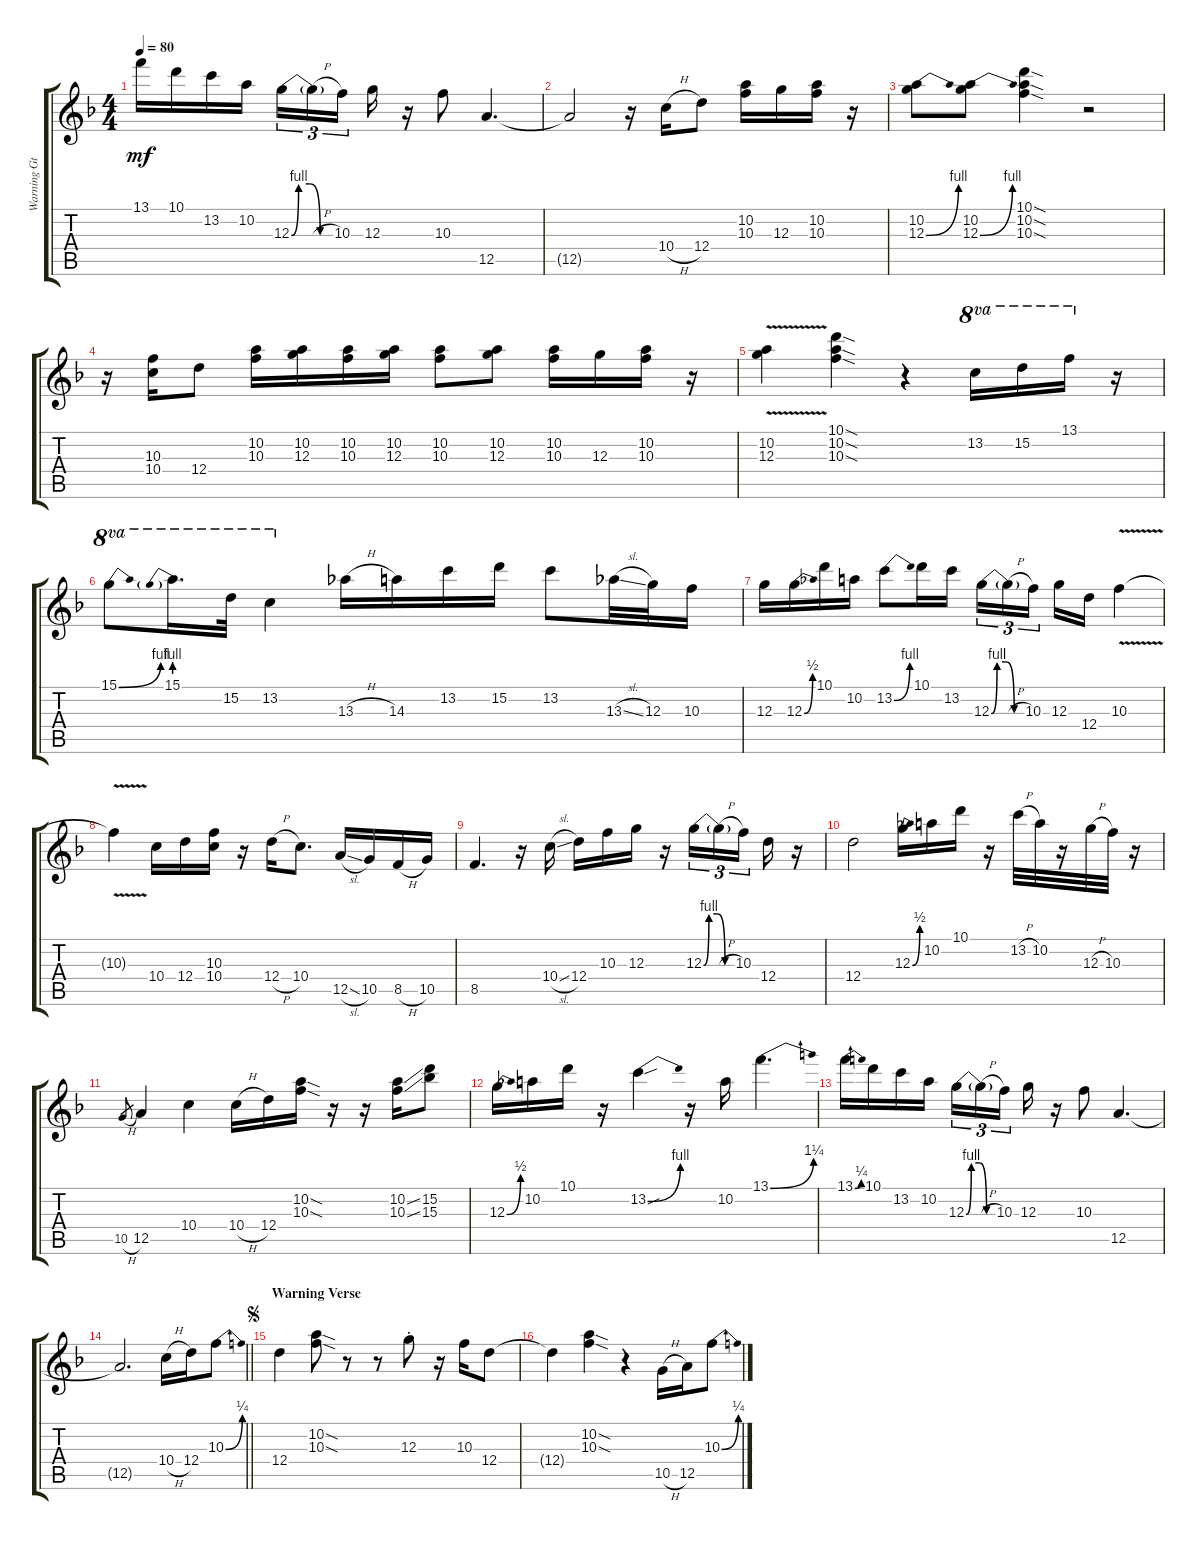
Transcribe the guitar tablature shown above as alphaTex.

\track ("Warning Gtr. 1 (Dist.)" "Warning Gt") {instrument distortionguitar}
\staff {score tabs}
\tuning (E4 B3 G3 D3 A2 E2) {hide}
\ts (4 4)
\tempo 80
\clef g2
\ks f
13.1.16{dy mf} 10.1.16 13.2.16 10.2.16 12.3{be (custom 0 0 10 4 25 4 40 0 60 0)}.16{tu (3 2)} 12.3{h t}.16{tu (3 2)} 10.3.16{tu (3 2) beam splitsecondary} 12.3.16 r.16 10.3.8 12.5.4{d} |
12.5{t}.2 r.16 10.4{h}.16 12.4.8 (10.2 10.3).16 12.3.16 (10.2 10.3).16 r.16 |
(10.2 12.3{be (bend 0 0 60 4)}).8 (10.2 12.3{be (bend 0 0 60 4)}).8 (10.1{sod} 10.2{sod} 10.3{sod}).4 r.2 |
r.16 (10.3 10.4).16 12.4.8 (10.2 10.3).16 (10.2 12.3).16 (10.2 10.3).16 (10.2 12.3).16 (10.2 10.3).8 (10.2 12.3).8 (10.2 10.3).16 12.3.16 (10.2 10.3).16 r.16 |
(10.2{v} 12.3{v}).4 (10.1{sod} 10.2{sod} 10.3{sod}).4 r.4 13.2.16{ot 8va} 15.2.16{ot 8va} 13.1.16{ot 8va} r.16 |
15.1{be (bend 0 0 60 4)}.8{ot 8va} 15.1{be (prebend 0 4 60 4)}.16{d ot 8va} 15.2.32{ot 8va} 13.2.4{ot 8va} 13.3{h}.16 14.3.16 13.2.16 15.2.16 13.2.8 13.3{sl}.32 12.3.32 10.3.16 |
12.3.16 12.3{be (bend 0 0 60 2)}.16 10.1.16 10.2.16 13.2{be (bend 0 0 60 4)}.8 10.1.16 13.2.16 12.3{be (custom 0 0 10 4 25 4 40 0 60 0)}.16{tu (3 2)} 12.3{h t}.16{tu (3 2)} 10.3.16{tu (3 2) beam splitsecondary} 12.3.16 12.4.16 10.3{v}.4 |
10.3{v t}.4 10.4.16 12.4.16 (10.3 10.4).16 r.16 12.4{h}.16 10.4.8{d} 12.5{sl}.16 10.5.16 8.5{h}.16 10.5.16 |
8.5.4{d} r.16 10.4{sl}.16 12.4.16 10.3.16 12.3.16 r.16 12.3{be (custom 0 0 10 4 25 4 40 0 60 0)}.16{tu (3 2)} 12.3{h t}.16{tu (3 2)} 10.3.16{tu (3 2) beam splitsecondary} 12.4.16 r.16 |
12.4.2 12.3{be (bend 0 0 60 2)}.16 10.2.16 10.1.16 r.16 13.2{h}.32 10.2.32 r.16 12.3{h}.32 10.3.32 r.16 |
10.5{h}.8{gr} 12.5.4 10.4.4 10.4{h}.16 12.4.16 (10.2{sod} 10.3{sod}).16 r.16 r.16 (10.2{ss} 10.3{ss}).16 (15.2 15.3).8 |
12.3{be (bend 0 0 60 2)}.16 10.2.16 10.1.16 r.16 13.2{be (bend 0 0 60 4) sou}.4 r.16 10.2.16 13.1{be (bend 0 0 60 5)}.4{d} |
13.1{be (bend 0 0 60 1)}.16 10.1.16 13.2.16 10.2.16 12.3{be (custom 0 0 10 4 25 4 40 0 60 0)}.16{tu (3 2)} 12.3{h t}.16{tu (3 2)} 10.3.16{tu (3 2) beam splitsecondary} 12.3.16 r.16 10.3.8 12.5.4{d} |
\barLineRight lightlight
12.5{t}.2{d} 10.4{h}.16 12.4.16 10.3{be (bend 0 0 60 1)}.8 |
\section ("" "Warning Verse")
\jump segno
12.4.4 (10.2{sod} 10.3{sod}).8 r.8 r.8 12.3{st}.8 r.16 10.3.16 12.4.8 |
12.4{t}.4 (10.2{sod} 10.3{sod}).4 r.4 10.5{h}.16 12.5.16 10.3{be (bend 0 0 60 1)}.8
